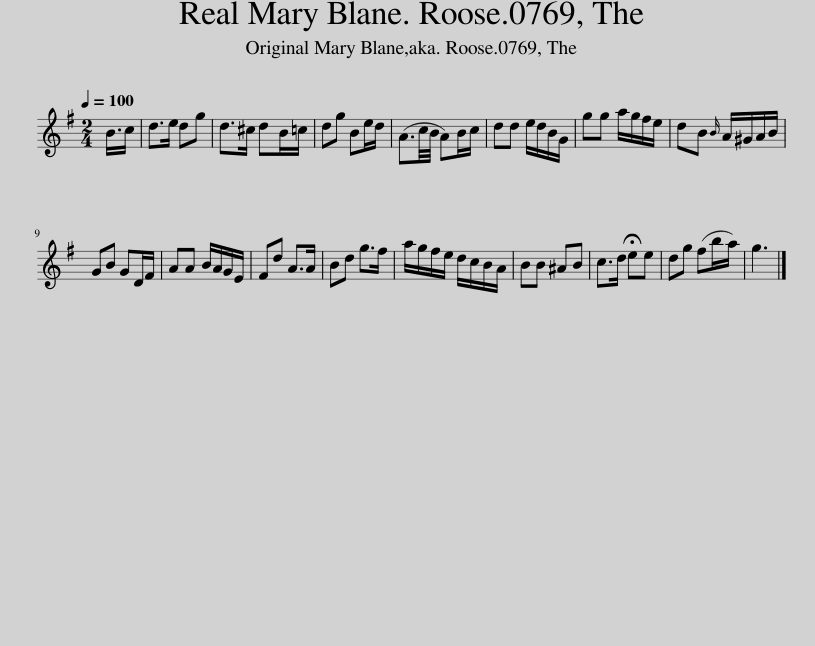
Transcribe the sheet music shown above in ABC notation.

X:1
L:1/8
Q:1/4=100
M:2/4
I:linebreak $
K:G
V:1 treble
V:1
 B3/4c/ | d>e dg | d>^c dB/=c/ | dg Be/d/ | (A3/2c/4B/4 A)B/c/ | %5
 dd e/d/B/G/ | gg a/g/f/e/ | dB{B} A/^G/A/B/ |$ GB GD/F/ | AA B/A/G/E/ | %10
 Fd A>A | Bd g>f | a/g/f/e/ d/c/B/A/ | BB ^AB | c>d !fermata!ee | %15
 dg (fb/a/) | g3 |] %17
